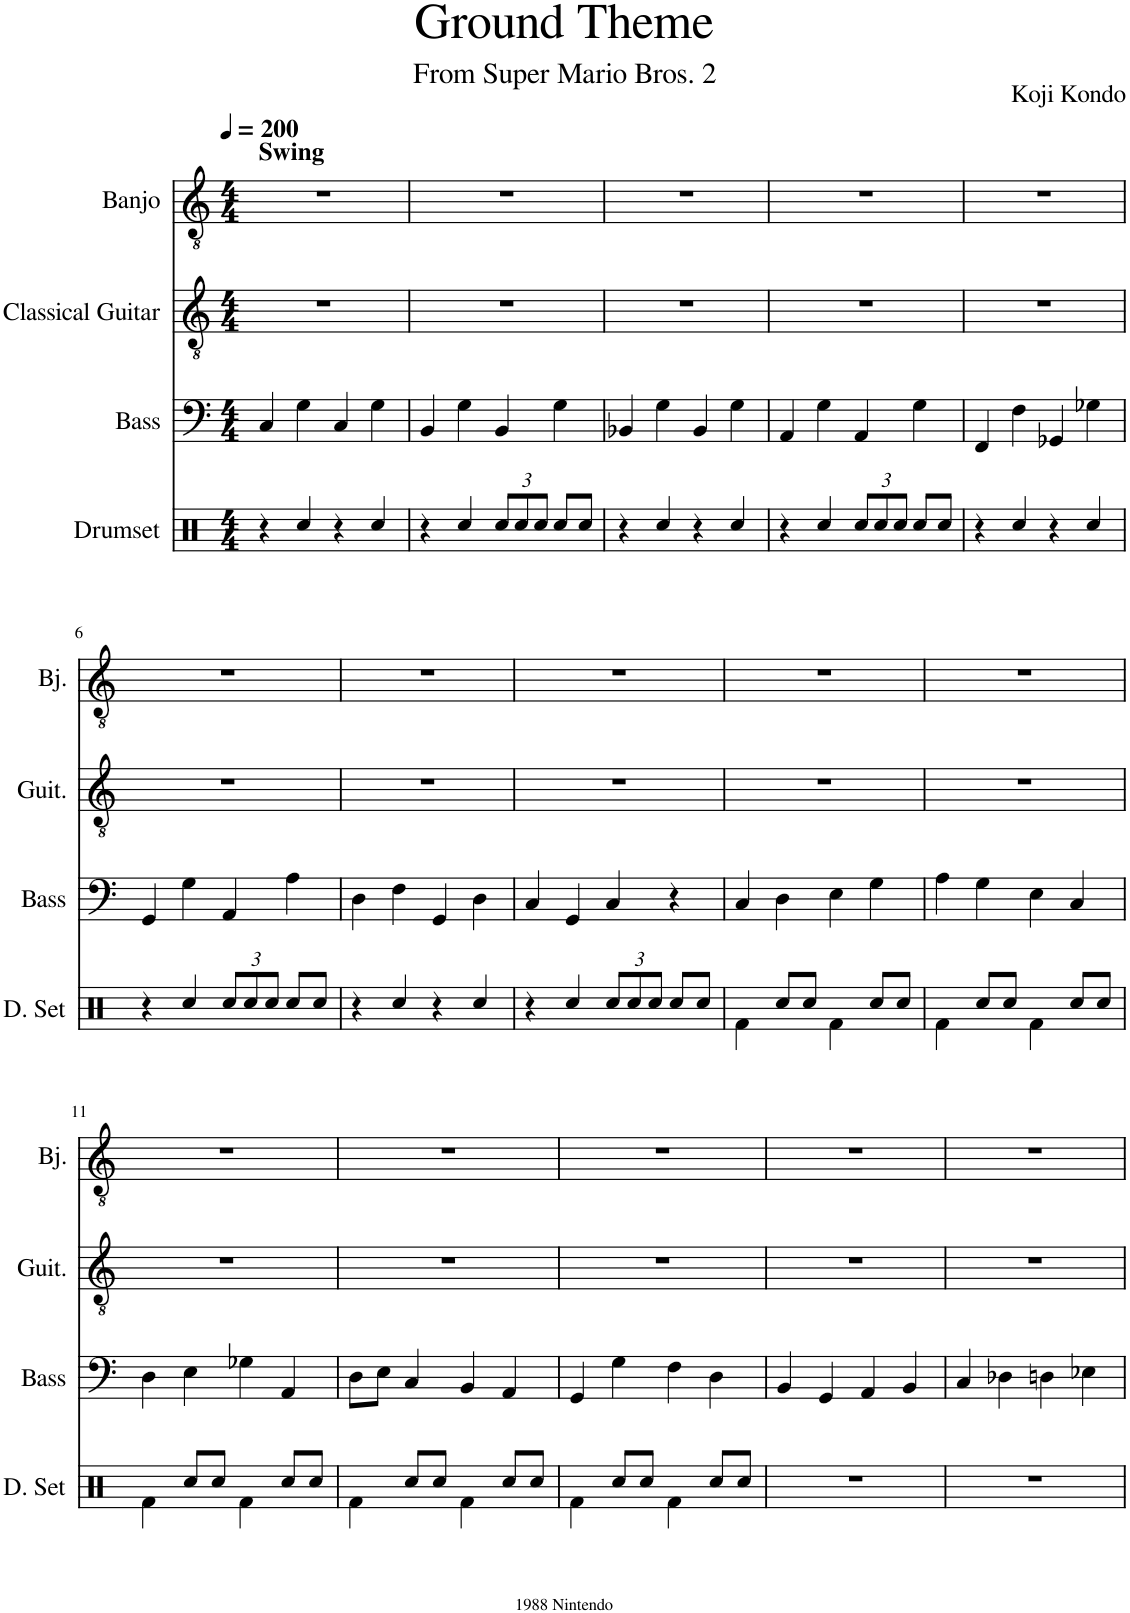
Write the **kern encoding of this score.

**kern	**kern	**kern	**kern
*part4	*part3	*part2	*part1
*staff4	*staff3	*staff2	*staff1
*I"Drumset	*I"Bass	*I"Classical Guitar	*I"Banjo
*I'D. Set	*I'Bass	*I'Guit.	*I'Bj.
*clefX	*clefF4	*clefGv2	*clefGv2
*	*Trd7c12	*	*Trd7c12
*k[]	*k[]	*k[]	*k[]
*M4/4	*M4/4	*M4/4	*M4/4
*MM200	*MM200	*MM200	*MM200
=1	=1	=1	=1
!	!	!	!LO:TX:a:B:t=Swing
4r	4C/	1r	1r
4Rcc/	4G\	.	.
4r	4C/	.	.
4Rcc/	4G\	.	.
=2	=2	=2	=2
4r	4BB/	1r	1r
4Rcc/	4G\	.	.
*Xbrackettup	*	*	*
12Rcc/L	4BB/	.	.
12Rcc/	.	.	.
12Rcc/J	.	.	.
8Rcc/L	4G\	.	.
8Rcc/J	.	.	.
=3	=3	=3	=3
4r	4BB-X/	1r	1r
4Rcc/	4G\	.	.
4r	4BB-/	.	.
4Rcc/	4G\	.	.
=4	=4	=4	=4
4r	4AA/	1r	1r
4Rcc/	4G\	.	.
12Rcc/L	4AA/	.	.
12Rcc/	.	.	.
12Rcc/J	.	.	.
8Rcc/L	4G\	.	.
8Rcc/J	.	.	.
=5	=5	=5	=5
4r	4FF/	1r	1r
4Rcc/	4F\	.	.
4r	4GG-X/	.	.
4Rcc/	4G-X\	.	.
!!LO:LB:g=z
=6	=6	=6	=6
4r	4GG/	1r	1r
4Rcc/	4G\	.	.
12Rcc/L	4AA/	.	.
12Rcc/	.	.	.
12Rcc/J	.	.	.
8Rcc/L	4A\	.	.
8Rcc/J	.	.	.
=7	=7	=7	=7
4r	4D\	1r	1r
4Rcc/	4F\	.	.
4r	4GG/	.	.
4Rcc/	4D\	.	.
=8	=8	=8	=8
4r	4C/	1r	1r
4Rcc/	4GG/	.	.
12Rcc/L	4C/	.	.
12Rcc/	.	.	.
12Rcc/J	.	.	.
8Rcc/L	4r	.	.
8Rcc/J	.	.	.
=9	=9	=9	=9
4Rf\	4C/	1r	1r
8Rcc/L	4D\	.	.
8Rcc/J	.	.	.
4Rf\	4E\	.	.
8Rcc/L	4G\	.	.
8Rcc/J	.	.	.
=10	=10	=10	=10
4Rf\	4A\	1r	1r
8Rcc/L	4G\	.	.
8Rcc/J	.	.	.
4Rf\	4E\	.	.
8Rcc/L	4C/	.	.
8Rcc/J	.	.	.
!!LO:LB:g=z
=11	=11	=11	=11
4Rf\	4D\	1r	1r
8Rcc/L	4E\	.	.
8Rcc/J	.	.	.
4Rf\	4G-X\	.	.
8Rcc/L	4AA/	.	.
8Rcc/J	.	.	.
=12	=12	=12	=12
4Rf\	8D\L	1r	1r
.	8E\J	.	.
8Rcc/L	4C/	.	.
8Rcc/J	.	.	.
4Rf\	4BB/	.	.
8Rcc/L	4AA/	.	.
8Rcc/J	.	.	.
=13	=13	=13	=13
4Rf\	4GG/	1r	1r
8Rcc/L	4G\	.	.
8Rcc/J	.	.	.
4Rf\	4F\	.	.
8Rcc/L	4D\	.	.
8Rcc/J	.	.	.
=14	=14	=14	=14
1r	4BB/	1r	1r
.	4GG/	.	.
.	4AA/	.	.
.	4BB/	.	.
=15	=15	=15	=15
1r	4C/	1r	1r
.	4D-X\	.	.
.	4Dn\	.	.
.	4E-X\	.	.
=	=	=	=
*-	*-	*-	*-
